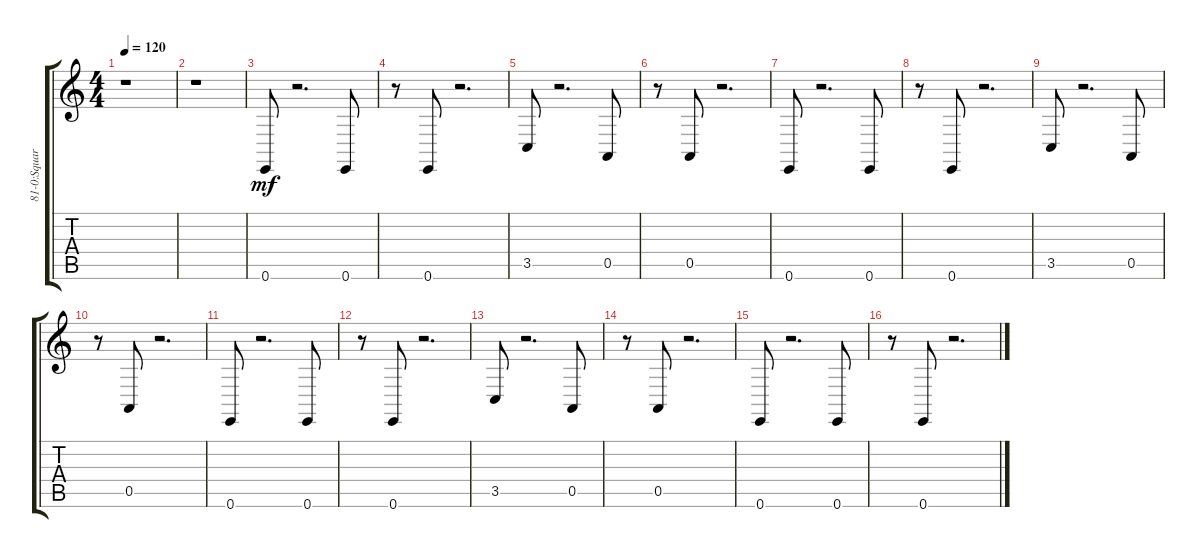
\track ("81-0:Square Wave" "81-0:Squar") {instrument lead1square}
\staff {score tabs}
\tuning (E4 B3 G3 D3 A2 E2) {hide}
\ts (4 4)
\tempo 120
\clef g2
\ks c
r.1{dy f} |
r.1 |
0.6.8{dy mf} r.2{d} 0.6.8 |
r.8 0.6.8 r.2{d} |
3.5.8 r.2{d} 0.5.8 |
r.8 0.5.8 r.2{d} |
0.6.8 r.2{d} 0.6.8 |
r.8 0.6.8 r.2{d} |
3.5.8 r.2{d} 0.5.8 |
r.8 0.5.8 r.2{d} |
0.6.8 r.2{d} 0.6.8 |
r.8 0.6.8 r.2{d} |
3.5.8 r.2{d} 0.5.8 |
r.8 0.5.8 r.2{d} |
0.6.8 r.2{d} 0.6.8 |
r.8 0.6.8 r.2{d}
